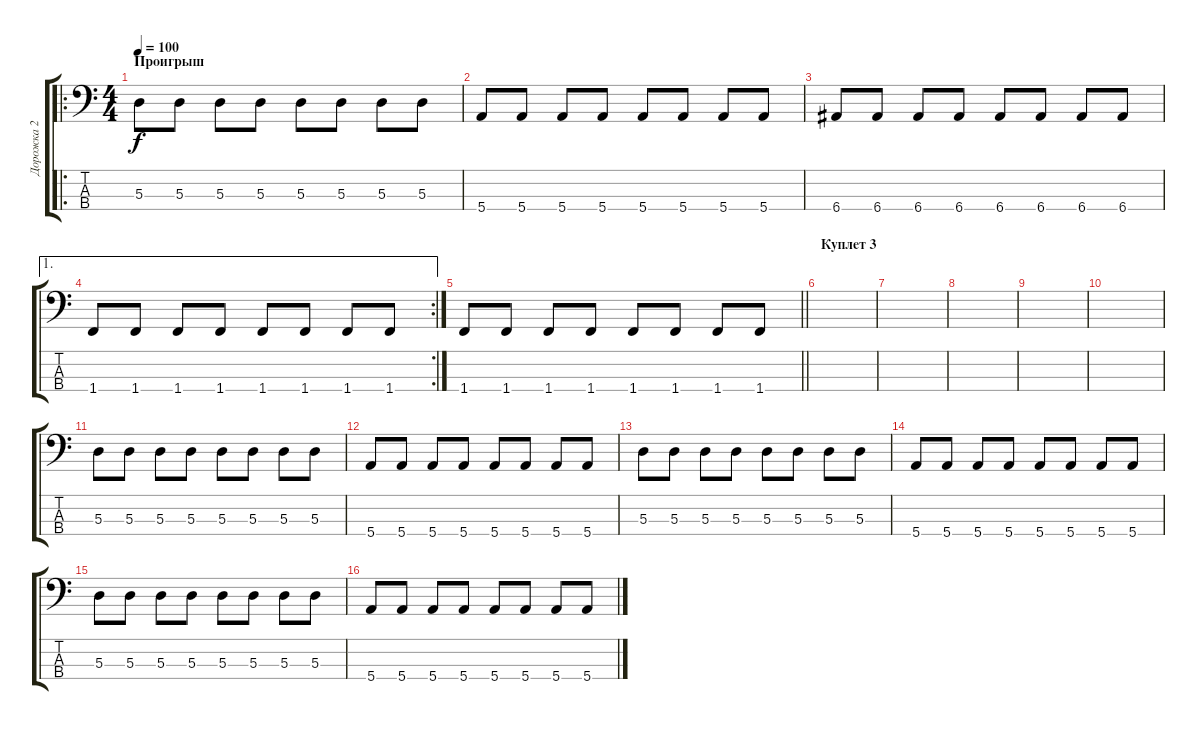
\track ("Дорожка 2" "Дорожка 2") {instrument electricbasspick}
\staff {score tabs}
\tuning (G2 D2 A1 E1) {hide}
\ro
\ts (4 4)
\section ("" "Проигрыш")
\tempo 100
\clef f4
\ks c
5.3.8{dy f} 5.3.8 5.3.8 5.3.8 5.3.8 5.3.8 5.3.8 5.3.8 |
5.4.8 5.4.8 5.4.8 5.4.8 5.4.8 5.4.8 5.4.8 5.4.8 |
6.4.8 6.4.8 6.4.8 6.4.8 6.4.8 6.4.8 6.4.8 6.4.8 |
\ae 1
\rc 2
1.4.8 1.4.8 1.4.8 1.4.8 1.4.8 1.4.8 1.4.8 1.4.8 |
\barLineRight lightlight
1.4.8 1.4.8 1.4.8 1.4.8 1.4.8 1.4.8 1.4.8 1.4.8 |
\section ("" "Куплет 3")
|
|
|
|
|
5.3.8 5.3.8 5.3.8 5.3.8 5.3.8 5.3.8 5.3.8 5.3.8 |
5.4.8 5.4.8 5.4.8 5.4.8 5.4.8 5.4.8 5.4.8 5.4.8 |
5.3.8 5.3.8 5.3.8 5.3.8 5.3.8 5.3.8 5.3.8 5.3.8 |
5.4.8 5.4.8 5.4.8 5.4.8 5.4.8 5.4.8 5.4.8 5.4.8 |
5.3.8 5.3.8 5.3.8 5.3.8 5.3.8 5.3.8 5.3.8 5.3.8 |
5.4.8 5.4.8 5.4.8 5.4.8 5.4.8 5.4.8 5.4.8 5.4.8
